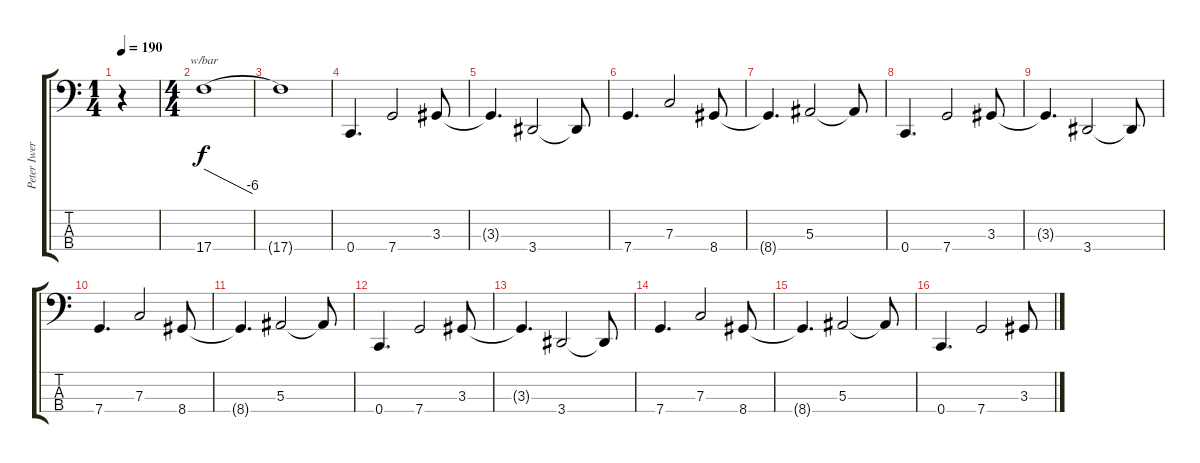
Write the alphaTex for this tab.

\track ("Peter Iwers" "Peter Iwer") {instrument electricbassfinger}
\staff {score tabs}
\tuning (Eb2 Bb1 F1 C1) {hide}
\ts (1 4)
\tempo 190
\clef f4
\ks c
r.4{dy f instrument electricbassfinger} |
\ts (4 4)
17.4.1{tbe (dive default 0 0 60 -24)} |
17.4{t}.1 |
0.4.4{d} 7.4.2 3.3.8 |
3.3{t}.4{d} 3.4.2 3.4{t}.8 |
7.4.4{d} 7.3.2 8.4.8 |
8.4{t}.4{d} 5.3.2 5.3{t}.8 |
0.4.4{d} 7.4.2 3.3.8 |
3.3{t}.4{d} 3.4.2 3.4{t}.8 |
7.4.4{d} 7.3.2 8.4.8 |
8.4{t}.4{d} 5.3.2 5.3{t}.8 |
0.4.4{d} 7.4.2 3.3.8 |
3.3{t}.4{d} 3.4.2 3.4{t}.8 |
7.4.4{d} 7.3.2 8.4.8 |
8.4{t}.4{d} 5.3.2 5.3{t}.8 |
0.4.4{d} 7.4.2 3.3.8
